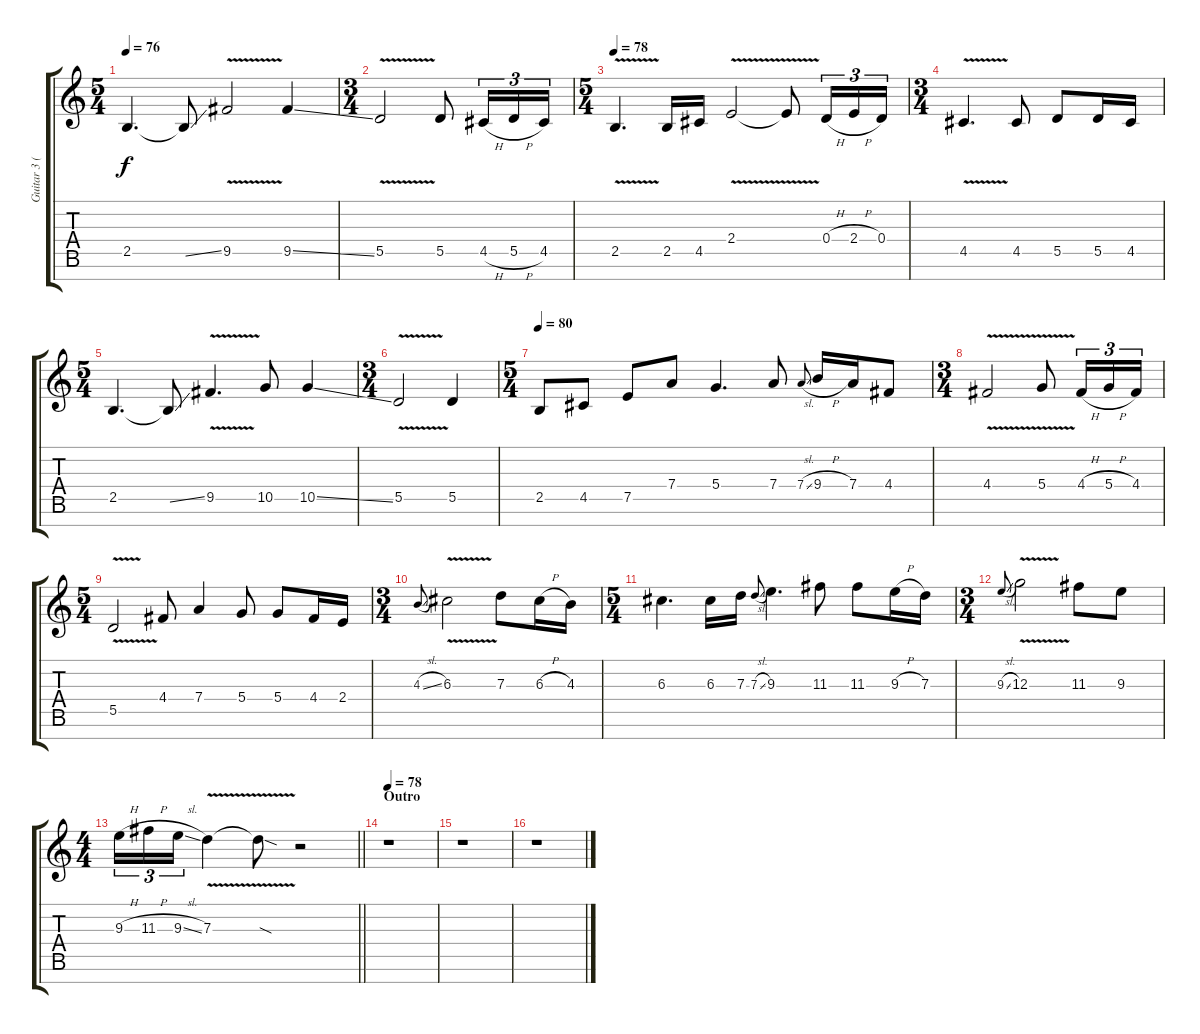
\track ("Guitar 3 (Distortion)" "Guitar 3 (") {instrument distortionguitar}
\staff {score tabs}
\tuning (E4 B3 G3 D3 A2 E2 B1) {hide}
\ts (5 4)
\tempo 76
\clef g2
\ks c
2.5.4{d dy f} 2.5{ss t}.8 9.5{v}.2 9.5{ss}.4 |
\ts (3 4)
5.5{v}.2 5.5.8 4.5{h}.16{tu (3 2)} 5.5{h}.16{tu (3 2)} 4.5.16{tu (3 2)} |
\ts (5 4)
\tempo 78
2.5{v}.4{d} 2.5.16 4.5.16 2.4{v}.2 2.4{t}.8 0.4{h}.16{tu (3 2)} 2.4{h}.16{tu (3 2)} 0.4.16{tu (3 2)} |
\ts (3 4)
4.5{v}.4{d} 4.5.8 5.5.8 5.5.16 4.5.16 |
\ts (5 4)
2.5.4{d} 2.5{ss t}.8 9.5{v}.4{d} 10.5.8 10.5{ss}.4 |
\ts (3 4)
5.5{v}.2 5.5.4 |
\ts (5 4)
\tempo 80
2.5.8 4.5.8 7.5.8 7.4.8 5.4.4{d} 7.4.8 7.4{sl}.8{gr onbeat} 9.4{h}.16 7.4.16 4.4.8 |
\ts (3 4)
4.4{v}.2 5.4{v}.8 4.4{h}.16{tu (3 2)} 5.4{h}.16{tu (3 2)} 4.4.16{tu (3 2)} |
\ts (5 4)
5.5{v}.2 4.4.8 7.4.4 5.4.8 5.4.8 4.4.16 2.4.16 |
\ts (3 4)
4.3{sl}.8{gr onbeat} 6.3{v}.2 7.3.8 6.3{h}.16 4.3.16 |
\ts (5 4)
6.3.4{d} 6.3.16 7.3.16 7.3{sl}.8{gr onbeat} 9.3.4{d} 11.3.8 11.3.8 9.3{h}.16 7.3.16 |
\ts (3 4)
9.3{sl}.8{gr onbeat} 12.3{v}.2 11.3.8 9.3.8 |
\ts (4 4)
\barLineRight lightlight
9.3{h}.16{tu (3 2)} 11.3{h}.16{tu (3 2)} 9.3{sl}.16{tu (3 2)} 7.3{v}.4 7.3{sod t}.8 r.2 |
\section ("" "Outro")
\tempo 78
r.1 |
r.1 |
r.1
